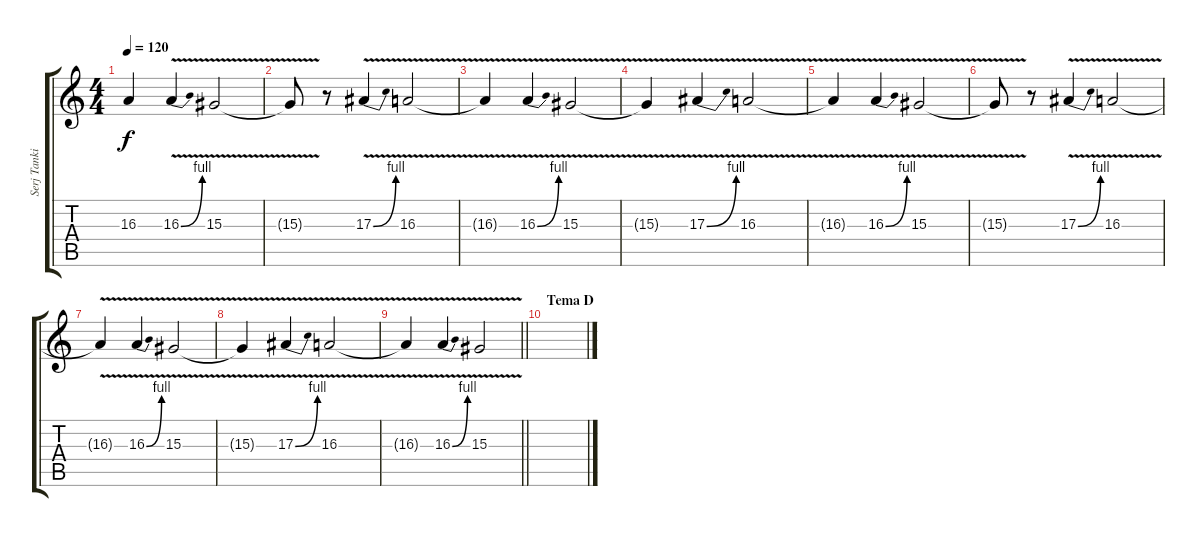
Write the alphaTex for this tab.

\track ("Serj Tankian (Teclado)" "Serj Tanki") {instrument churchorgan}
\staff {score tabs}
\tuning (D4 A3 F3 C3 G2 C2) {hide}
\ts (4 4)
\tempo 120
\clef g2
\ks c
16.3{t}.4{dy f} 16.3{be (bend 0 0 60 4) v}.4 15.3{v}.2 |
15.3{t}.8 r.8 17.3{be (bend 0 0 60 4) v}.4 16.3{v}.2 |
16.3{t}.4 16.3{be (bend 0 0 60 4) v}.4 15.3{v}.2 |
15.3{t}.4 17.3{be (bend 0 0 60 4) v}.4 16.3{v}.2 |
16.3{t}.4 16.3{be (bend 0 0 60 4) v}.4 15.3{v}.2 |
15.3{t}.8 r.8 17.3{be (bend 0 0 60 4) v}.4 16.3{v}.2 |
16.3{t}.4 16.3{be (bend 0 0 60 4) v}.4 15.3{v}.2 |
15.3{t}.4 17.3{be (bend 0 0 60 4) v}.4 16.3{v}.2 |
\barLineRight lightlight
16.3{t}.4 16.3{be (bend 0 0 60 4) v}.4 15.3{v}.2 |
\section ("" "Tema D")
